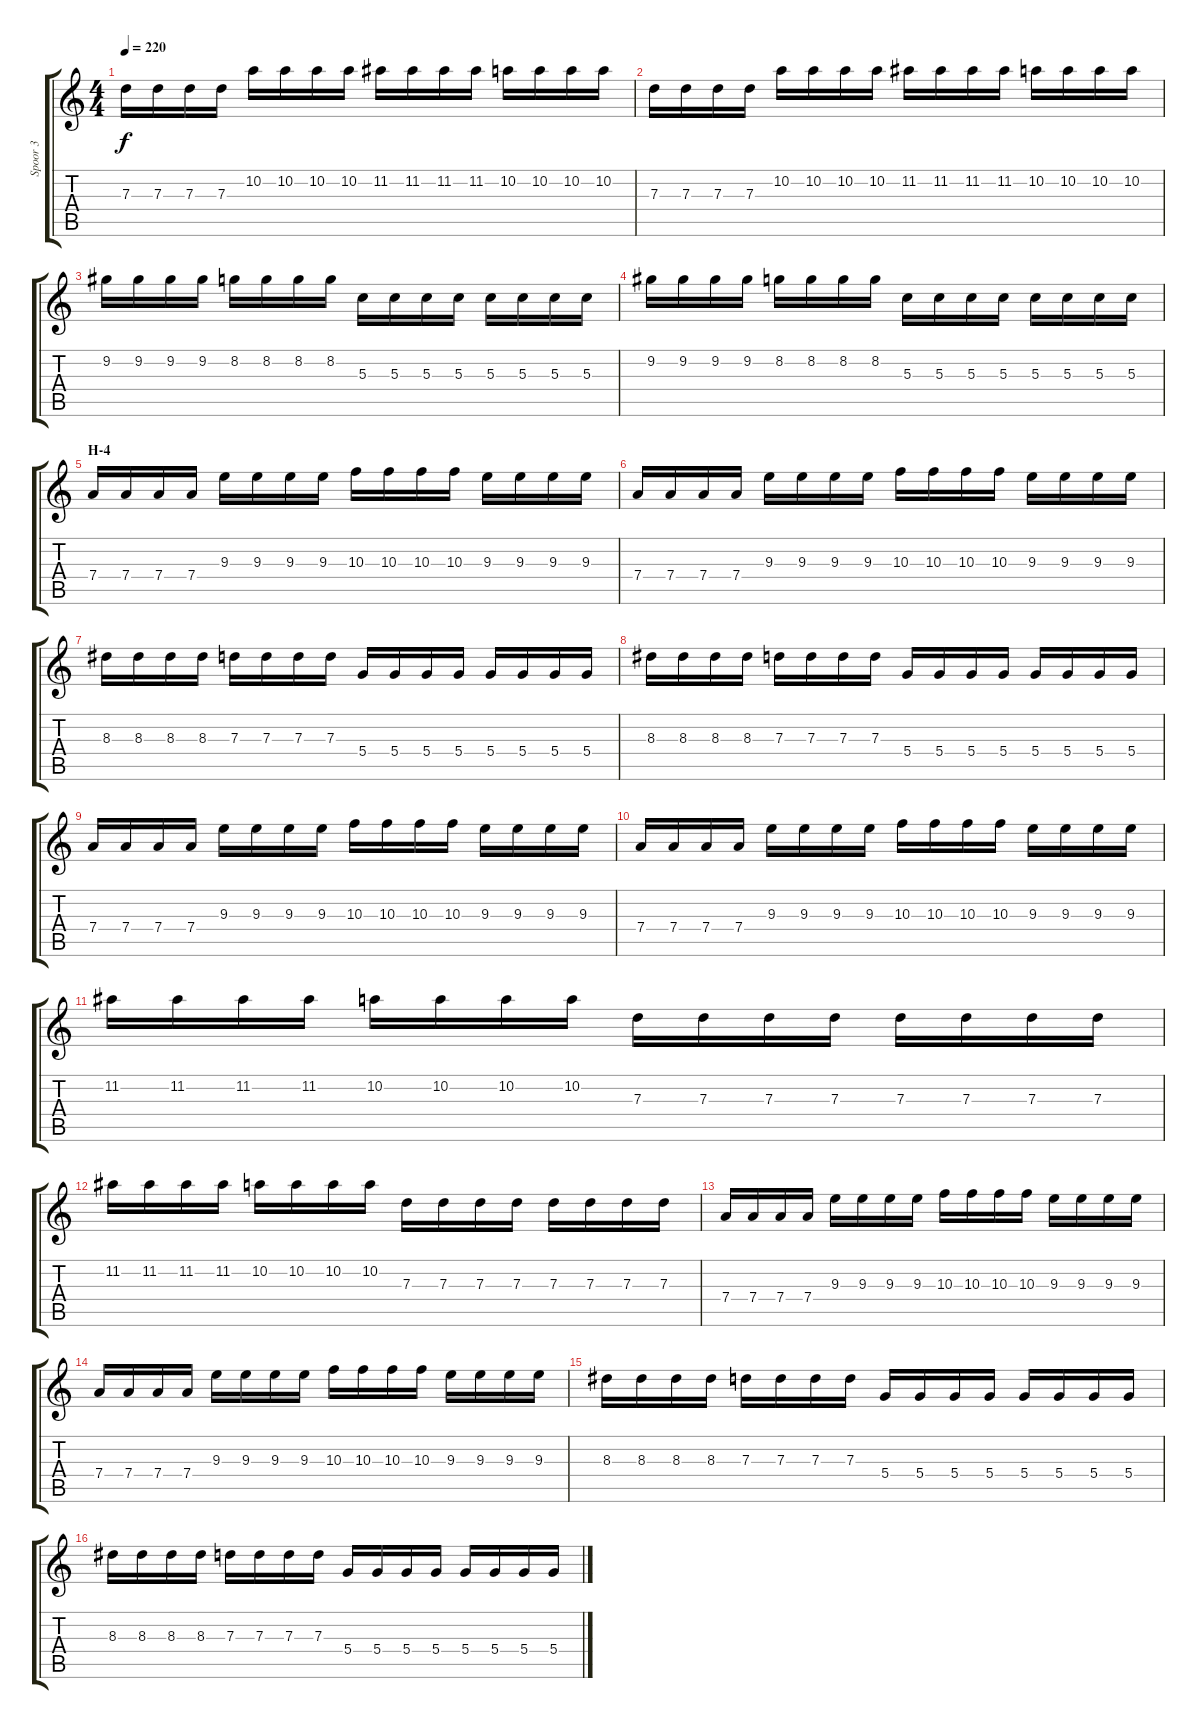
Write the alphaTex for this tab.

\track ("Spoor 3" "Spoor 3") {instrument electricguitarclean}
\staff {score tabs}
\tuning (E4 B3 G3 D3 A2 E2) {hide}
\ts (4 4)
\tempo 220
\clef g2
\ks c
7.3.16{dy f} 7.3.16 7.3.16 7.3.16 10.2.16 10.2.16 10.2.16 10.2.16 11.2.16 11.2.16 11.2.16 11.2.16 10.2.16 10.2.16 10.2.16 10.2.16 |
7.3.16 7.3.16 7.3.16 7.3.16 10.2.16 10.2.16 10.2.16 10.2.16 11.2.16 11.2.16 11.2.16 11.2.16 10.2.16 10.2.16 10.2.16 10.2.16 |
9.2.16 9.2.16 9.2.16 9.2.16 8.2.16 8.2.16 8.2.16 8.2.16 5.3.16 5.3.16 5.3.16 5.3.16 5.3.16 5.3.16 5.3.16 5.3.16 |
9.2.16 9.2.16 9.2.16 9.2.16 8.2.16 8.2.16 8.2.16 8.2.16 5.3.16 5.3.16 5.3.16 5.3.16 5.3.16 5.3.16 5.3.16 5.3.16 |
\section ("" "H-4")
7.4.16 7.4.16 7.4.16 7.4.16 9.3.16 9.3.16 9.3.16 9.3.16 10.3.16 10.3.16 10.3.16 10.3.16 9.3.16 9.3.16 9.3.16 9.3.16 |
7.4.16 7.4.16 7.4.16 7.4.16 9.3.16 9.3.16 9.3.16 9.3.16 10.3.16 10.3.16 10.3.16 10.3.16 9.3.16 9.3.16 9.3.16 9.3.16 |
8.3.16 8.3.16 8.3.16 8.3.16 7.3.16 7.3.16 7.3.16 7.3.16 5.4.16 5.4.16 5.4.16 5.4.16 5.4.16 5.4.16 5.4.16 5.4.16 |
8.3.16 8.3.16 8.3.16 8.3.16 7.3.16 7.3.16 7.3.16 7.3.16 5.4.16 5.4.16 5.4.16 5.4.16 5.4.16 5.4.16 5.4.16 5.4.16 |
7.4.16 7.4.16 7.4.16 7.4.16 9.3.16 9.3.16 9.3.16 9.3.16 10.3.16 10.3.16 10.3.16 10.3.16 9.3.16 9.3.16 9.3.16 9.3.16 |
7.4.16 7.4.16 7.4.16 7.4.16 9.3.16 9.3.16 9.3.16 9.3.16 10.3.16 10.3.16 10.3.16 10.3.16 9.3.16 9.3.16 9.3.16 9.3.16 |
11.2.16 11.2.16 11.2.16 11.2.16 10.2.16 10.2.16 10.2.16 10.2.16 7.3.16 7.3.16 7.3.16 7.3.16 7.3.16 7.3.16 7.3.16 7.3.16 |
11.2.16 11.2.16 11.2.16 11.2.16 10.2.16 10.2.16 10.2.16 10.2.16 7.3.16 7.3.16 7.3.16 7.3.16 7.3.16 7.3.16 7.3.16 7.3.16 |
7.4.16 7.4.16 7.4.16 7.4.16 9.3.16 9.3.16 9.3.16 9.3.16 10.3.16 10.3.16 10.3.16 10.3.16 9.3.16 9.3.16 9.3.16 9.3.16 |
7.4.16 7.4.16 7.4.16 7.4.16 9.3.16 9.3.16 9.3.16 9.3.16 10.3.16 10.3.16 10.3.16 10.3.16 9.3.16 9.3.16 9.3.16 9.3.16 |
8.3.16 8.3.16 8.3.16 8.3.16 7.3.16 7.3.16 7.3.16 7.3.16 5.4.16 5.4.16 5.4.16 5.4.16 5.4.16 5.4.16 5.4.16 5.4.16 |
8.3.16 8.3.16 8.3.16 8.3.16 7.3.16 7.3.16 7.3.16 7.3.16 5.4.16 5.4.16 5.4.16 5.4.16 5.4.16 5.4.16 5.4.16 5.4.16
